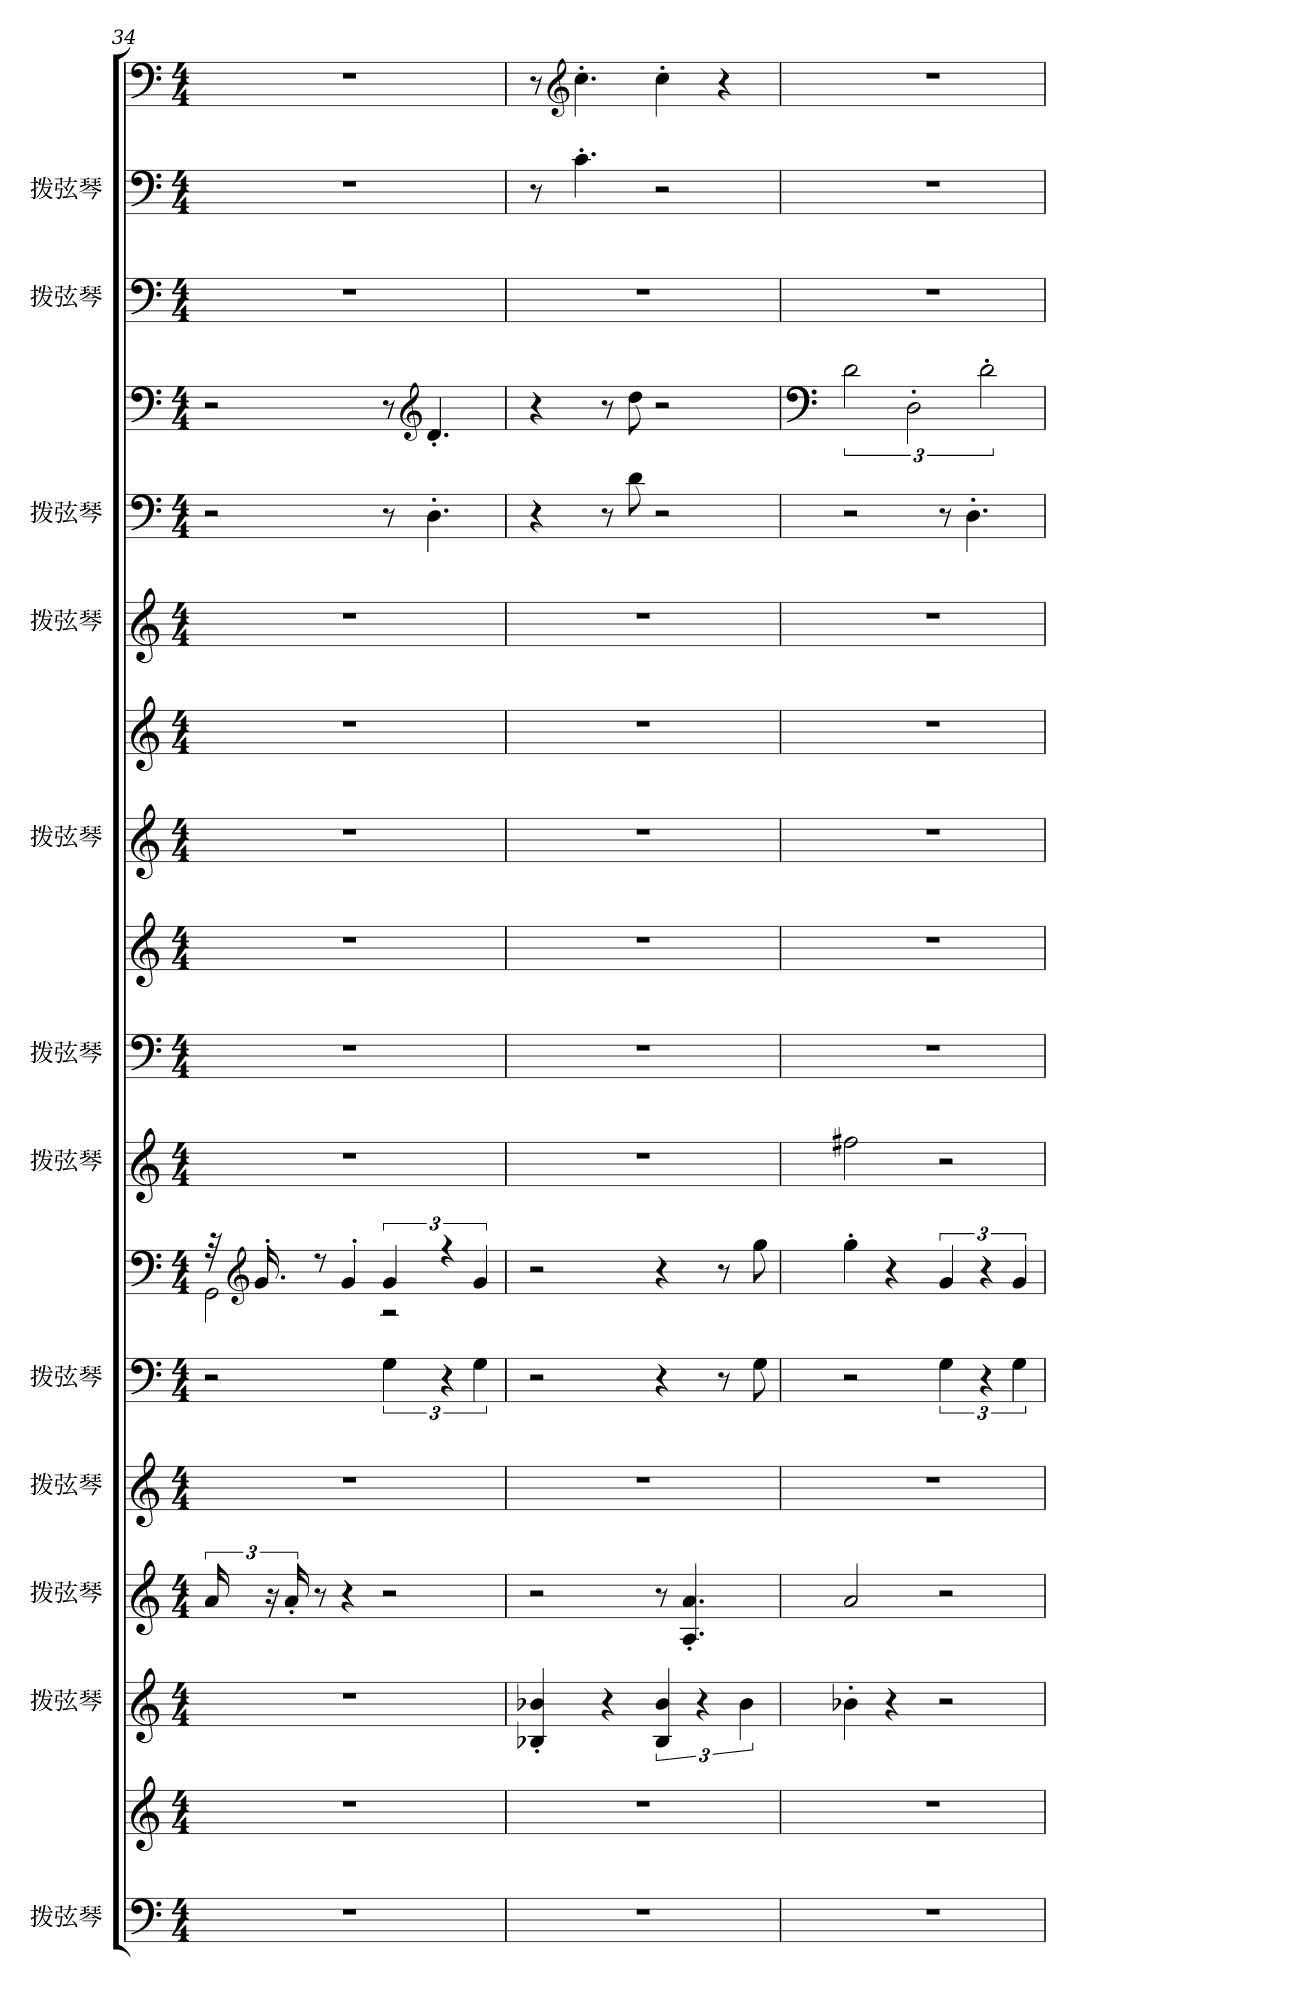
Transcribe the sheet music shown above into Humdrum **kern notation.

**kern	**kern	**kern	**kern	**kern	**kern	**kern	**kern	**kern	**kern	**kern	**kern	**kern	**kern	**kern	**kern	**kern	**kern
*part12	*part12	*part11	*part10	*part9	*part8	*part8	*part7	*part6	*part6	*part5	*part5	*part4	*part3	*part3	*part2	*part1	*part1
*staff18	*staff17	*staff16	*staff15	*staff14	*staff13	*staff12	*staff11	*staff10	*staff9	*staff8	*staff7	*staff6	*staff5	*staff4	*staff3	*staff2	*staff1
*I"拨弦琴	*	*I"拨弦琴	*I"拨弦琴	*I"拨弦琴	*I"拨弦琴	*	*I"拨弦琴	*I"拨弦琴	*	*I"拨弦琴	*	*I"拨弦琴	*I"拨弦琴	*	*I"拨弦琴	*I"拨弦琴	*
*clefF4	*clefG2	*clefG2	*clefG2	*clefG2	*clefF4	*clefF4	*clefG2	*clefF4	*clefG2	*clefG2	*clefG2	*clefG2	*clefF4	*clefF4	*clefF4	*clefF4	*clefF4
*k[]	*k[]	*k[]	*k[]	*k[]	*k[]	*k[]	*k[]	*k[]	*k[]	*k[]	*k[]	*k[]	*k[]	*k[]	*k[]	*k[]	*k[]
*M4/4	*M4/4	*M4/4	*M4/4	*M4/4	*M4/4	*M4/4	*M4/4	*M4/4	*M4/4	*M4/4	*M4/4	*M4/4	*M4/4	*M4/4	*M4/4	*M4/4	*M4/4
=34	=34	=34	=34	=34	=34	=34	=34	=34	=34	=34	=34	=34	=34	=34	=34	=34	=34
*	*	*	*	*	*	*^	*	*	*	*	*	*	*	*	*	*	*
1r	1r	1r	24a/	1r	2r	32r	2GG\	1r	1r	1r	1r	1r	1r	2r	2r	1r	1r	1r
*	*	*	*	*	*	*clefG2	*	*	*	*	*	*	*	*	*	*	*	*
.	.	.	.	.	.	16.g'/	.	.	.	.	.	.	.	.	.	.	.	.
.	.	.	24r	.	.	.	.	.	.	.	.	.	.	.	.	.	.	.
.	.	.	24a'/	.	.	.	.	.	.	.	.	.	.	.	.	.	.	.
.	.	.	8r	.	.	8r	.	.	.	.	.	.	.	.	.	.	.	.
.	.	.	4r	.	.	4g'/	.	.	.	.	.	.	.	.	.	.	.	.
.	.	.	2r	.	6G\	6g/	2r	.	.	.	.	.	.	8r	8r	.	.	.
*	*	*	*	*	*	*	*	*	*	*	*	*	*	*	*clefG2	*	*	*
.	.	.	.	.	.	.	.	.	.	.	.	.	.	4.D'\	4.d'/	.	.	.
.	.	.	.	.	6r	6r	.	.	.	.	.	.	.	.	.	.	.	.
.	.	.	.	.	6G\	6g/	.	.	.	.	.	.	.	.	.	.	.	.
*	*	*	*	*	*	*v	*v	*	*	*	*	*	*	*	*	*	*	*
=35	=35	=35	=35	=35	=35	=35	=35	=35	=35	=35	=35	=35	=35	=35	=35	=35	=35
1r	1r	4B-X/' 4b-X/'	2r	1r	2r	2r	1r	1r	1r	1r	1r	1r	4r	4r	1r	8r	8r
*	*	*	*	*	*	*	*	*	*	*	*	*	*	*	*	*	*clefG2
.	.	.	.	.	.	.	.	.	.	.	.	.	.	.	.	4.c'\	4.cc'\
.	.	4r	.	.	.	.	.	.	.	.	.	.	8r	8r	.	.	.
.	.	.	.	.	.	.	.	.	.	.	.	.	8d\	8dd\	.	.	.
.	.	6B-/ 6b-/	8r	.	4r	4r	.	.	.	.	.	.	2r	2r	.	2r	4cc'\
.	.	.	4.A/' 4.a/'	.	.	.	.	.	.	.	.	.	.	.	.	.	.
.	.	6r	.	.	.	.	.	.	.	.	.	.	.	.	.	.	.
.	.	.	.	.	8r	8r	.	.	.	.	.	.	.	.	.	.	4r
.	.	6b-\	.	.	.	.	.	.	.	.	.	.	.	.	.	.	.
.	.	.	.	.	8G\	8gg\	.	.	.	.	.	.	.	.	.	.	.
!!LO:PB:g=z
=36	=36	=36	=36	=36	=36	=36	=36	=36	=36	=36	=36	=36	=36	=36	=36	=36	=36
*	*	*	*	*	*	*	*	*	*	*	*	*	*	*clefF4	*	*	*
1r	1r	4b-X'\	2a/	1r	2r	4gg'\	2ff#X\	1r	1r	1r	1r	1r	2r	3d\	1r	1r	1r
.	.	4r	.	.	.	4r	.	.	.	.	.	.	.	.	.	.	.
.	.	.	.	.	.	.	.	.	.	.	.	.	.	3D'\	.	.	.
.	.	2r	2r	.	6G\	6g/	2r	.	.	.	.	.	8r	.	.	.	.
.	.	.	.	.	.	.	.	.	.	.	.	.	4.D'\	.	.	.	.
.	.	.	.	.	6r	6r	.	.	.	.	.	.	.	3d'\	.	.	.
.	.	.	.	.	6G\	6g/	.	.	.	.	.	.	.	.	.	.	.
=	=	=	=	=	=	=	=	=	=	=	=	=	=	=	=	=	=
*-	*-	*-	*-	*-	*-	*-	*-	*-	*-	*-	*-	*-	*-	*-	*-	*-	*-
